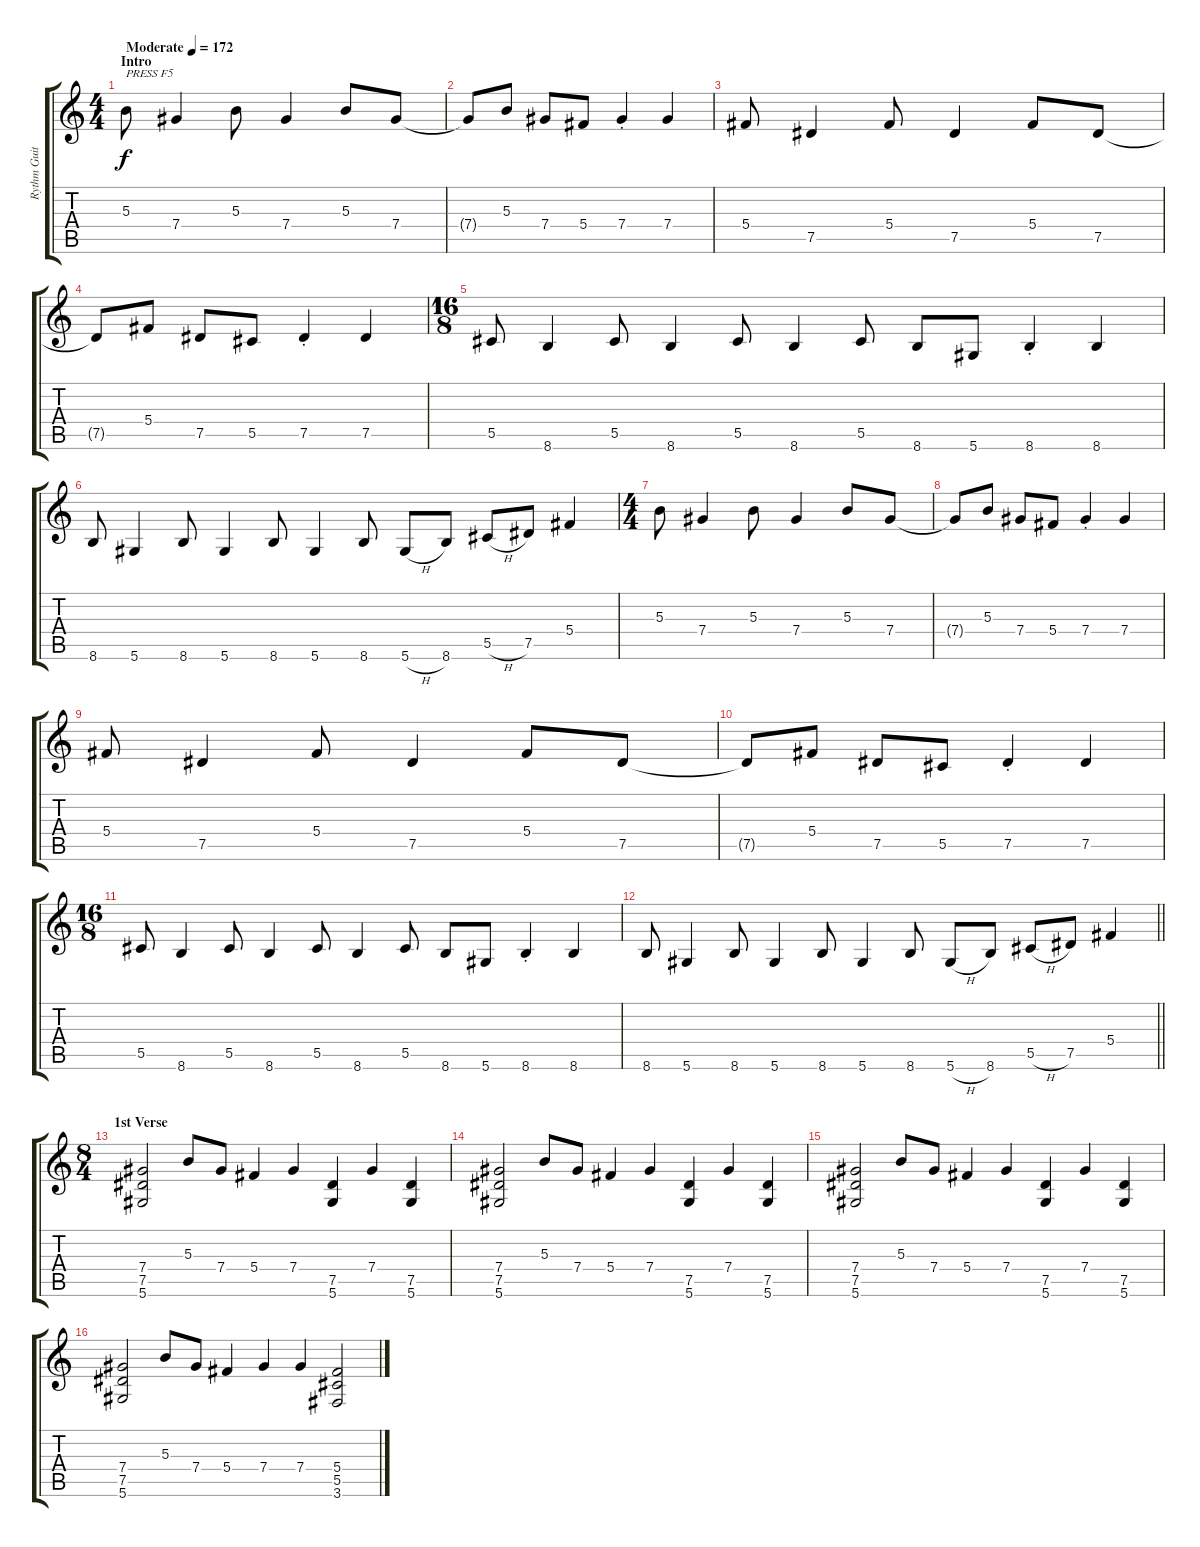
\track ("Rythm Guitar" "Rythm Guit") {instrument acousticguitarnylon}
\staff {score tabs}
\tuning (Eb4 Bb3 Gb3 Db3 Ab2 Eb2) {hide}
\ts (4 4)
\section ("" "Intro")
\tempo (172 "Moderate")
\clef g2
\ks c
5.3.8{txt "PRESS F5" dy f instrument acousticguitarnylon} 7.4.4 5.3.8 7.4.4 5.3.8 7.4.8 |
7.4{t}.8 5.3.8 7.4.8 5.4.8 7.4{st}.4 7.4.4 |
5.4.8 7.5.4 5.4.8 7.5.4 5.4.8 7.5.8 |
7.5{t}.8 5.4.8 7.5.8 5.5.8 7.5{st}.4 7.5.4 |
\ts (16 8)
5.5.8 8.6.4 5.5.8 8.6.4 5.5.8 8.6.4 5.5.8 8.6.8 5.6.8 8.6{st}.4 8.6.4 |
8.6.8 5.6.4 8.6.8 5.6.4 8.6.8 5.6.4 8.6.8 5.6{h}.8 8.6.8 5.5{h}.8 7.5.8 5.4.4 |
\ts (4 4)
5.3.8 7.4.4 5.3.8 7.4.4 5.3.8 7.4.8 |
7.4{t}.8 5.3.8 7.4.8 5.4.8 7.4{st}.4 7.4.4 |
5.4.8 7.5.4 5.4.8 7.5.4 5.4.8 7.5.8 |
7.5{t}.8 5.4.8 7.5.8 5.5.8 7.5{st}.4 7.5.4 |
\ts (16 8)
5.5.8 8.6.4 5.5.8 8.6.4 5.5.8 8.6.4 5.5.8 8.6.8 5.6.8 8.6{st}.4 8.6.4 |
\barLineRight lightlight
8.6.8 5.6.4 8.6.8 5.6.4 8.6.8 5.6.4 8.6.8 5.6{h}.8 8.6.8 5.5{h}.8 7.5.8 5.4.4 |
\ts (8 4)
\section ("" "1st Verse")
(7.4 7.5 5.6).2 5.3.8 7.4.8 5.4.4 7.4.4 (7.5 5.6).4 7.4.4 (7.5 5.6).4 |
(7.4 7.5 5.6).2 5.3.8 7.4.8 5.4.4 7.4.4 (7.5 5.6).4 7.4.4 (7.5 5.6).4 |
(7.4 7.5 5.6).2 5.3.8 7.4.8 5.4.4 7.4.4 (7.5 5.6).4 7.4.4 (7.5 5.6).4 |
(7.4 7.5 5.6).2 5.3.8 7.4.8 5.4.4 7.4.4 7.4.4 (5.4 5.5 3.6).2
